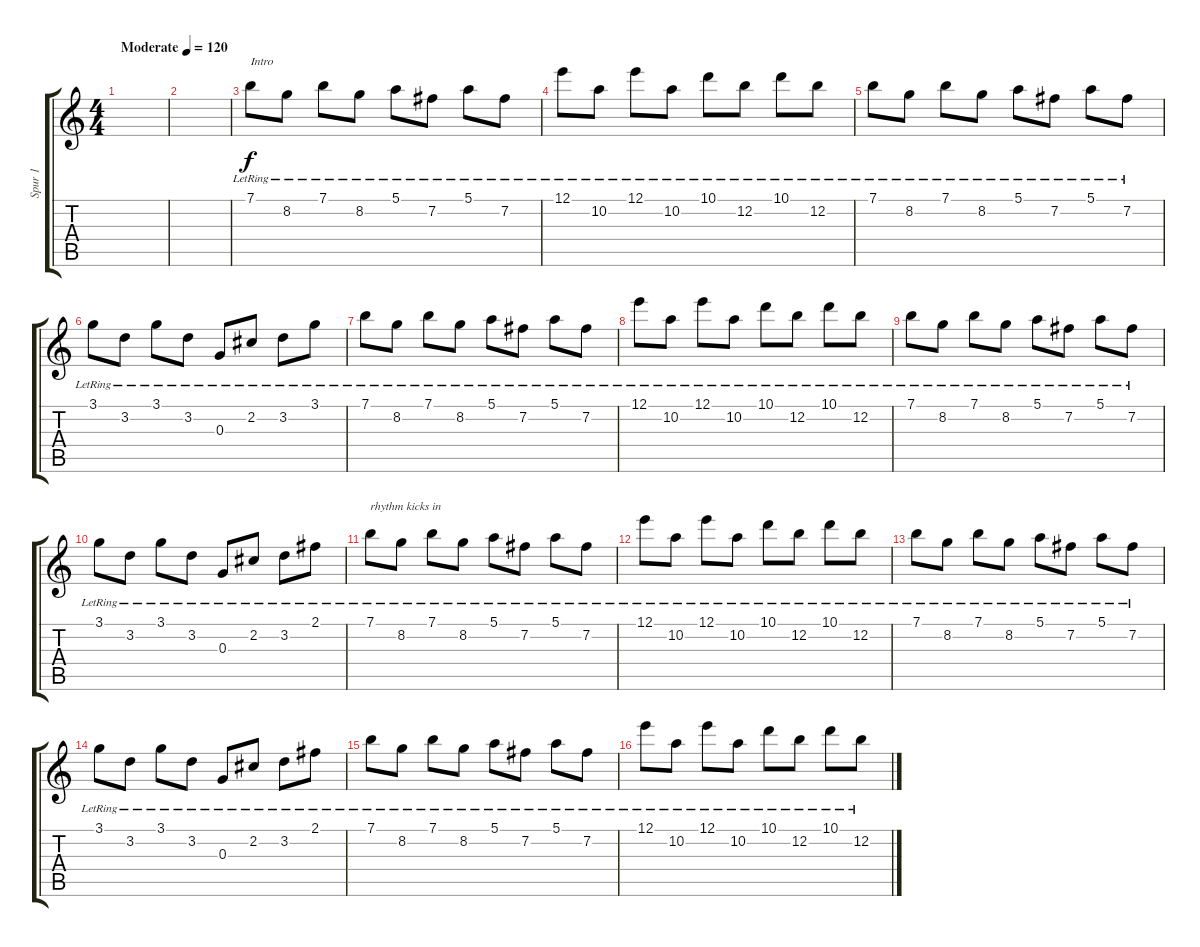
\track ("Spur 1" "Spur 1") {instrument acousticguitarsteel}
\staff {score tabs}
\tuning (E4 B3 G3 D3 A2 E2) {hide}
\ts (4 4)
\tempo (120 "Moderate")
\clef g2
\ks c
|
|
7.1{lr}.8{txt "Intro"} 8.2{lr}.8 7.1{lr}.8 8.2{lr}.8 5.1{lr}.8 7.2{lr}.8 5.1{lr}.8 7.2{lr}.8 |
12.1{lr}.8 10.2{lr}.8 12.1{lr}.8 10.2{lr}.8 10.1{lr}.8 12.2{lr}.8 10.1{lr}.8 12.2{lr}.8 |
7.1{lr}.8 8.2{lr}.8 7.1{lr}.8 8.2{lr}.8 5.1{lr}.8 7.2{lr}.8 5.1{lr}.8 7.2{lr}.8 |
3.1{lr}.8 3.2{lr}.8 3.1{lr}.8 3.2{lr}.8 0.3{lr}.8 2.2{lr}.8 3.2{lr}.8 3.1{lr}.8 |
7.1{lr}.8 8.2{lr}.8 7.1{lr}.8 8.2{lr}.8 5.1{lr}.8 7.2{lr}.8 5.1{lr}.8 7.2{lr}.8 |
12.1{lr}.8 10.2{lr}.8 12.1{lr}.8 10.2{lr}.8 10.1{lr}.8 12.2{lr}.8 10.1{lr}.8 12.2{lr}.8 |
7.1{lr}.8 8.2{lr}.8 7.1{lr}.8 8.2{lr}.8 5.1{lr}.8 7.2{lr}.8 5.1{lr}.8 7.2{lr}.8 |
3.1{lr}.8 3.2{lr}.8 3.1{lr}.8 3.2{lr}.8 0.3{lr}.8 2.2{lr}.8 3.2{lr}.8 2.1{lr}.8 |
7.1{lr}.8{txt "rhythm kicks in"} 8.2{lr}.8 7.1{lr}.8 8.2{lr}.8 5.1{lr}.8 7.2{lr}.8 5.1{lr}.8 7.2{lr}.8 |
12.1{lr}.8 10.2{lr}.8 12.1{lr}.8 10.2{lr}.8 10.1{lr}.8 12.2{lr}.8 10.1{lr}.8 12.2{lr}.8 |
7.1{lr}.8 8.2{lr}.8 7.1{lr}.8 8.2{lr}.8 5.1{lr}.8 7.2{lr}.8 5.1{lr}.8 7.2{lr}.8 |
3.1{lr}.8 3.2{lr}.8 3.1{lr}.8 3.2{lr}.8 0.3{lr}.8 2.2{lr}.8 3.2{lr}.8 2.1{lr}.8 |
7.1{lr}.8 8.2{lr}.8 7.1{lr}.8 8.2{lr}.8 5.1{lr}.8 7.2{lr}.8 5.1{lr}.8 7.2{lr}.8 |
12.1{lr}.8 10.2{lr}.8 12.1{lr}.8 10.2{lr}.8 10.1{lr}.8 12.2{lr}.8 10.1{lr}.8 12.2{lr}.8
